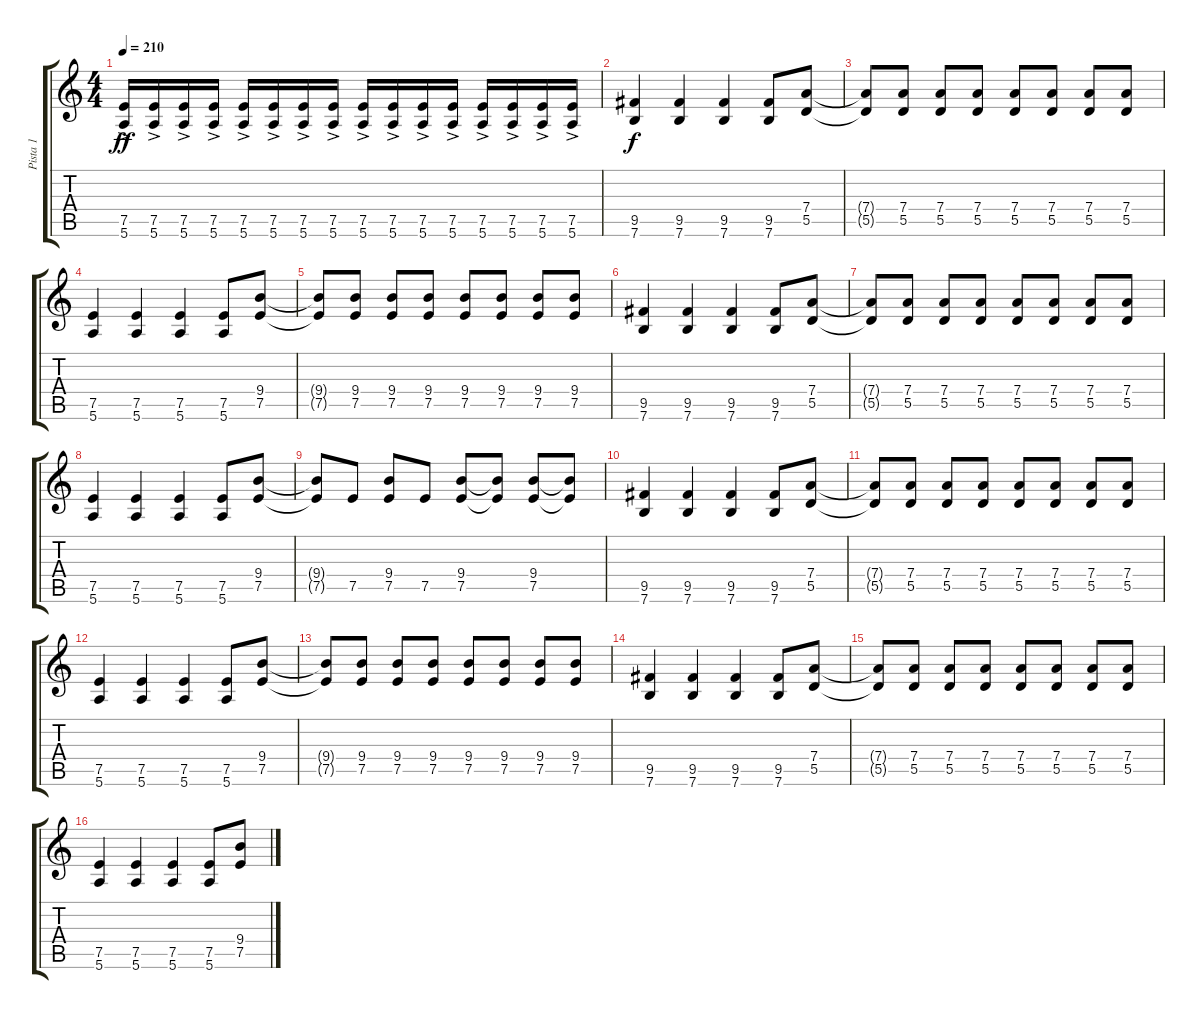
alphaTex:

\track ("Pista 1" "Pista 1") {instrument overdrivenguitar}
\staff {score tabs}
\tuning (E4 B3 G3 D3 A2 E2) {hide}
\ts (4 4)
\tempo 210
\clef g2
\ks c
(7.5{ac} 5.6{ac}).16{dy ff} (7.5{ac} 5.6{ac}).16 (7.5{ac} 5.6{ac}).16 (7.5{ac} 5.6{ac}).16 (7.5{ac} 5.6{ac}).16 (7.5{ac} 5.6{ac}).16 (7.5{ac} 5.6{ac}).16 (7.5{ac} 5.6{ac}).16 (7.5{ac} 5.6{ac}).16 (7.5{ac} 5.6{ac}).16 (7.5{ac} 5.6{ac}).16 (7.5{ac} 5.6{ac}).16 (7.5{ac} 5.6{ac}).16 (7.5{ac} 5.6{ac}).16 (7.5{ac} 5.6{ac}).16 (7.5{ac} 5.6{ac}).16 |
(9.5 7.6).4{dy f} (9.5 7.6).4 (9.5 7.6).4 (9.5 7.6).8 (7.4 5.5).8 |
(7.4{t} 5.5{t}).8 (7.4 5.5).8 (7.4 5.5).8 (7.4 5.5).8 (7.4 5.5).8 (7.4 5.5).8 (7.4 5.5).8 (7.4 5.5).8 |
(7.5 5.6).4 (7.5 5.6).4 (7.5 5.6).4 (7.5 5.6).8 (9.4 7.5).8 |
(9.4{t} 7.5{t}).8 (9.4 7.5).8 (9.4 7.5).8 (9.4 7.5).8 (9.4 7.5).8 (9.4 7.5).8 (9.4 7.5).8 (9.4 7.5).8 |
(9.5 7.6).4 (9.5 7.6).4 (9.5 7.6).4 (9.5 7.6).8 (7.4 5.5).8 |
(7.4{t} 5.5{t}).8 (7.4 5.5).8 (7.4 5.5).8 (7.4 5.5).8 (7.4 5.5).8 (7.4 5.5).8 (7.4 5.5).8 (7.4 5.5).8 |
(7.5 5.6).4 (7.5 5.6).4 (7.5 5.6).4 (7.5 5.6).8 (9.4 7.5).8 |
(9.4{t} 7.5{t}).8 7.5.8 (9.4 7.5).8 7.5.8 (9.4 7.5).8 (9.4{t} 7.5{t}).8 (9.4 7.5).8 (9.4{t} 7.5{t}).8 |
(9.5 7.6).4 (9.5 7.6).4 (9.5 7.6).4 (9.5 7.6).8 (7.4 5.5).8 |
(7.4{t} 5.5{t}).8 (7.4 5.5).8 (7.4 5.5).8 (7.4 5.5).8 (7.4 5.5).8 (7.4 5.5).8 (7.4 5.5).8 (7.4 5.5).8 |
(7.5 5.6).4 (7.5 5.6).4 (7.5 5.6).4 (7.5 5.6).8 (9.4 7.5).8 |
(9.4{t} 7.5{t}).8 (9.4 7.5).8 (9.4 7.5).8 (9.4 7.5).8 (9.4 7.5).8 (9.4 7.5).8 (9.4 7.5).8 (9.4 7.5).8 |
(9.5 7.6).4 (9.5 7.6).4 (9.5 7.6).4 (9.5 7.6).8 (7.4 5.5).8 |
(7.4{t} 5.5{t}).8 (7.4 5.5).8 (7.4 5.5).8 (7.4 5.5).8 (7.4 5.5).8 (7.4 5.5).8 (7.4 5.5).8 (7.4 5.5).8 |
(7.5 5.6).4 (7.5 5.6).4 (7.5 5.6).4 (7.5 5.6).8 (9.4 7.5).8
